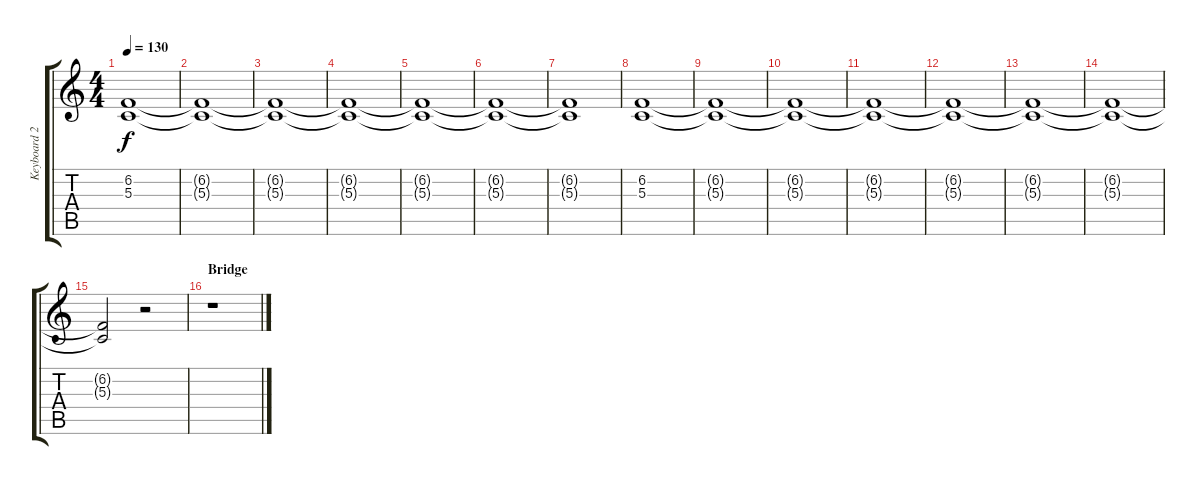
\track ("Keyboard 2" "Keyboard 2") {instrument stringensemble1}
\staff {score tabs}
\tuning (E4 B3 G3 D3 A2 E2) {hide}
\ts (4 4)
\tempo 130
\clef g2
\ks c
(6.2{t} 5.3{t}).1{dy f} |
(6.2{t} 5.3{t}).1 |
(6.2{t} 5.3{t}).1 |
(6.2{t} 5.3{t}).1 |
(6.2{t} 5.3{t}).1 |
(6.2{t} 5.3{t}).1 |
(6.2{t} 5.3{t}).1 |
(6.2 5.3).1 |
(6.2{t} 5.3{t}).1 |
(6.2{t} 5.3{t}).1 |
(6.2{t} 5.3{t}).1 |
(6.2{t} 5.3{t}).1 |
(6.2{t} 5.3{t}).1 |
(6.2{t} 5.3{t}).1 |
(6.2{t} 5.3{t}).2 r.2 |
\section ("" "Bridge")
r.1
